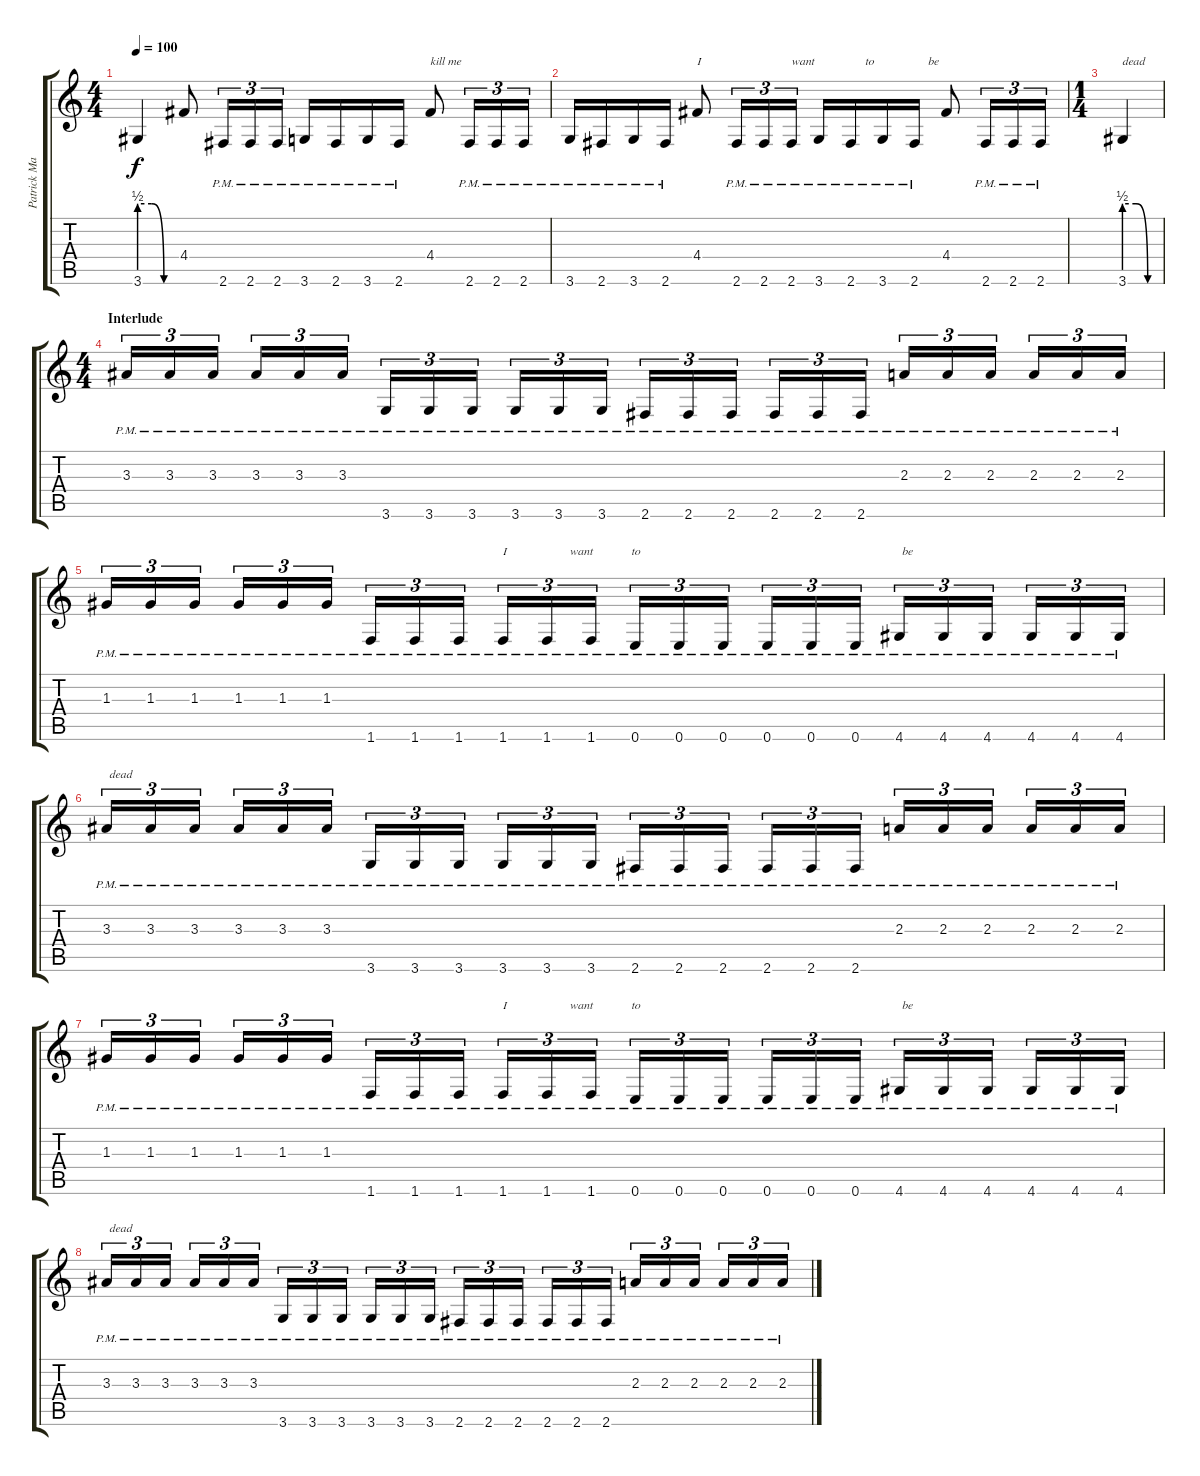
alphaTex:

\track ("Patrick Mameli (lead)" "Patrick Ma") {instrument distortionguitar}
\staff {score tabs}
\tuning (E4 B3 G3 D3 A2 E2) {hide}
\ts (4 4)
\tempo 100
\clef g2
\ks c
3.6{be (custom 0 2 20 2 40 0 60 0)}.4{dy f} 4.4.8 2.6{pm}.16{tu (3 2)} 2.6{pm}.16{tu (3 2)} 2.6{pm}.16{tu (3 2)} 3.6{pm}.16 2.6{pm}.16 3.6{pm}.16 2.6{pm}.16 4.4.8{txt "kill me"} 2.6{pm}.16{tu (3 2)} 2.6{pm}.16{tu (3 2)} 2.6{pm}.16{tu (3 2)} |
3.6{pm}.16 2.6{pm}.16 3.6{pm}.16 2.6{pm}.16 4.4.8{txt "I "} 2.6{pm}.16{tu (3 2)} 2.6{pm}.16{tu (3 2)} 2.6{pm}.16{tu (3 2) txt "want                 to                  be"} 3.6{pm}.16 2.6{pm}.16 3.6{pm}.16 2.6{pm}.16 4.4.8 2.6{pm}.16{tu (3 2)} 2.6{pm}.16{tu (3 2)} 2.6{pm}.16{tu (3 2)} |
\ts (1 4)
3.6{be (custom 0 2 20 2 40 0 60 0)}.4{txt "dead"} |
\ts (4 4)
\section ("" "Interlude")
3.3{pm}.16{tu (3 2)} 3.3{pm}.16{tu (3 2)} 3.3{pm}.16{tu (3 2)} 3.3{pm}.16{tu (3 2)} 3.3{pm}.16{tu (3 2)} 3.3{pm}.16{tu (3 2)} 3.6{pm}.16{tu (3 2)} 3.6{pm}.16{tu (3 2)} 3.6{pm}.16{tu (3 2)} 3.6{pm}.16{tu (3 2)} 3.6{pm}.16{tu (3 2)} 3.6{pm}.16{tu (3 2)} 2.6{pm}.16{tu (3 2)} 2.6{pm}.16{tu (3 2)} 2.6{pm}.16{tu (3 2)} 2.6{pm}.16{tu (3 2)} 2.6{pm}.16{tu (3 2)} 2.6{pm}.16{tu (3 2)} 2.3{pm}.16{tu (3 2)} 2.3{pm}.16{tu (3 2)} 2.3{pm}.16{tu (3 2)} 2.3{pm}.16{tu (3 2)} 2.3{pm}.16{tu (3 2)} 2.3{pm}.16{tu (3 2)} |
1.3{pm}.16{tu (3 2)} 1.3{pm}.16{tu (3 2)} 1.3{pm}.16{tu (3 2)} 1.3{pm}.16{tu (3 2)} 1.3{pm}.16{tu (3 2)} 1.3{pm}.16{tu (3 2)} 1.6{pm}.16{tu (3 2)} 1.6{pm}.16{tu (3 2)} 1.6{pm}.16{tu (3 2)} 1.6{pm}.16{tu (3 2) txt "I                     want             to      "} 1.6{pm}.16{tu (3 2)} 1.6{pm}.16{tu (3 2)} 0.6{pm}.16{tu (3 2)} 0.6{pm}.16{tu (3 2)} 0.6{pm}.16{tu (3 2)} 0.6{pm}.16{tu (3 2)} 0.6{pm}.16{tu (3 2)} 0.6{pm}.16{tu (3 2)} 4.6{pm}.16{tu (3 2) txt " be "} 4.6{pm}.16{tu (3 2)} 4.6{pm}.16{tu (3 2)} 4.6{pm}.16{tu (3 2)} 4.6{pm}.16{tu (3 2)} 4.6{pm}.16{tu (3 2)} |
3.3{pm}.16{tu (3 2) txt " dead"} 3.3{pm}.16{tu (3 2)} 3.3{pm}.16{tu (3 2)} 3.3{pm}.16{tu (3 2)} 3.3{pm}.16{tu (3 2)} 3.3{pm}.16{tu (3 2)} 3.6{pm}.16{tu (3 2)} 3.6{pm}.16{tu (3 2)} 3.6{pm}.16{tu (3 2)} 3.6{pm}.16{tu (3 2)} 3.6{pm}.16{tu (3 2)} 3.6{pm}.16{tu (3 2)} 2.6{pm}.16{tu (3 2)} 2.6{pm}.16{tu (3 2)} 2.6{pm}.16{tu (3 2)} 2.6{pm}.16{tu (3 2)} 2.6{pm}.16{tu (3 2)} 2.6{pm}.16{tu (3 2)} 2.3{pm}.16{tu (3 2)} 2.3{pm}.16{tu (3 2)} 2.3{pm}.16{tu (3 2)} 2.3{pm}.16{tu (3 2)} 2.3{pm}.16{tu (3 2)} 2.3{pm}.16{tu (3 2)} |
1.3{pm}.16{tu (3 2)} 1.3{pm}.16{tu (3 2)} 1.3{pm}.16{tu (3 2)} 1.3{pm}.16{tu (3 2)} 1.3{pm}.16{tu (3 2)} 1.3{pm}.16{tu (3 2)} 1.6{pm}.16{tu (3 2)} 1.6{pm}.16{tu (3 2)} 1.6{pm}.16{tu (3 2)} 1.6{pm}.16{tu (3 2) txt "I                     want             to      "} 1.6{pm}.16{tu (3 2)} 1.6{pm}.16{tu (3 2)} 0.6{pm}.16{tu (3 2)} 0.6{pm}.16{tu (3 2)} 0.6{pm}.16{tu (3 2)} 0.6{pm}.16{tu (3 2)} 0.6{pm}.16{tu (3 2)} 0.6{pm}.16{tu (3 2)} 4.6{pm}.16{tu (3 2) txt " be "} 4.6{pm}.16{tu (3 2)} 4.6{pm}.16{tu (3 2)} 4.6{pm}.16{tu (3 2)} 4.6{pm}.16{tu (3 2)} 4.6{pm}.16{tu (3 2)} |
3.3{pm}.16{tu (3 2) txt " dead"} 3.3{pm}.16{tu (3 2)} 3.3{pm}.16{tu (3 2)} 3.3{pm}.16{tu (3 2)} 3.3{pm}.16{tu (3 2)} 3.3{pm}.16{tu (3 2)} 3.6{pm}.16{tu (3 2)} 3.6{pm}.16{tu (3 2)} 3.6{pm}.16{tu (3 2)} 3.6{pm}.16{tu (3 2)} 3.6{pm}.16{tu (3 2)} 3.6{pm}.16{tu (3 2)} 2.6{pm}.16{tu (3 2)} 2.6{pm}.16{tu (3 2)} 2.6{pm}.16{tu (3 2)} 2.6{pm}.16{tu (3 2)} 2.6{pm}.16{tu (3 2)} 2.6{pm}.16{tu (3 2)} 2.3{pm}.16{tu (3 2)} 2.3{pm}.16{tu (3 2)} 2.3{pm}.16{tu (3 2)} 2.3{pm}.16{tu (3 2)} 2.3{pm}.16{tu (3 2)} 2.3{pm}.16{tu (3 2)}
